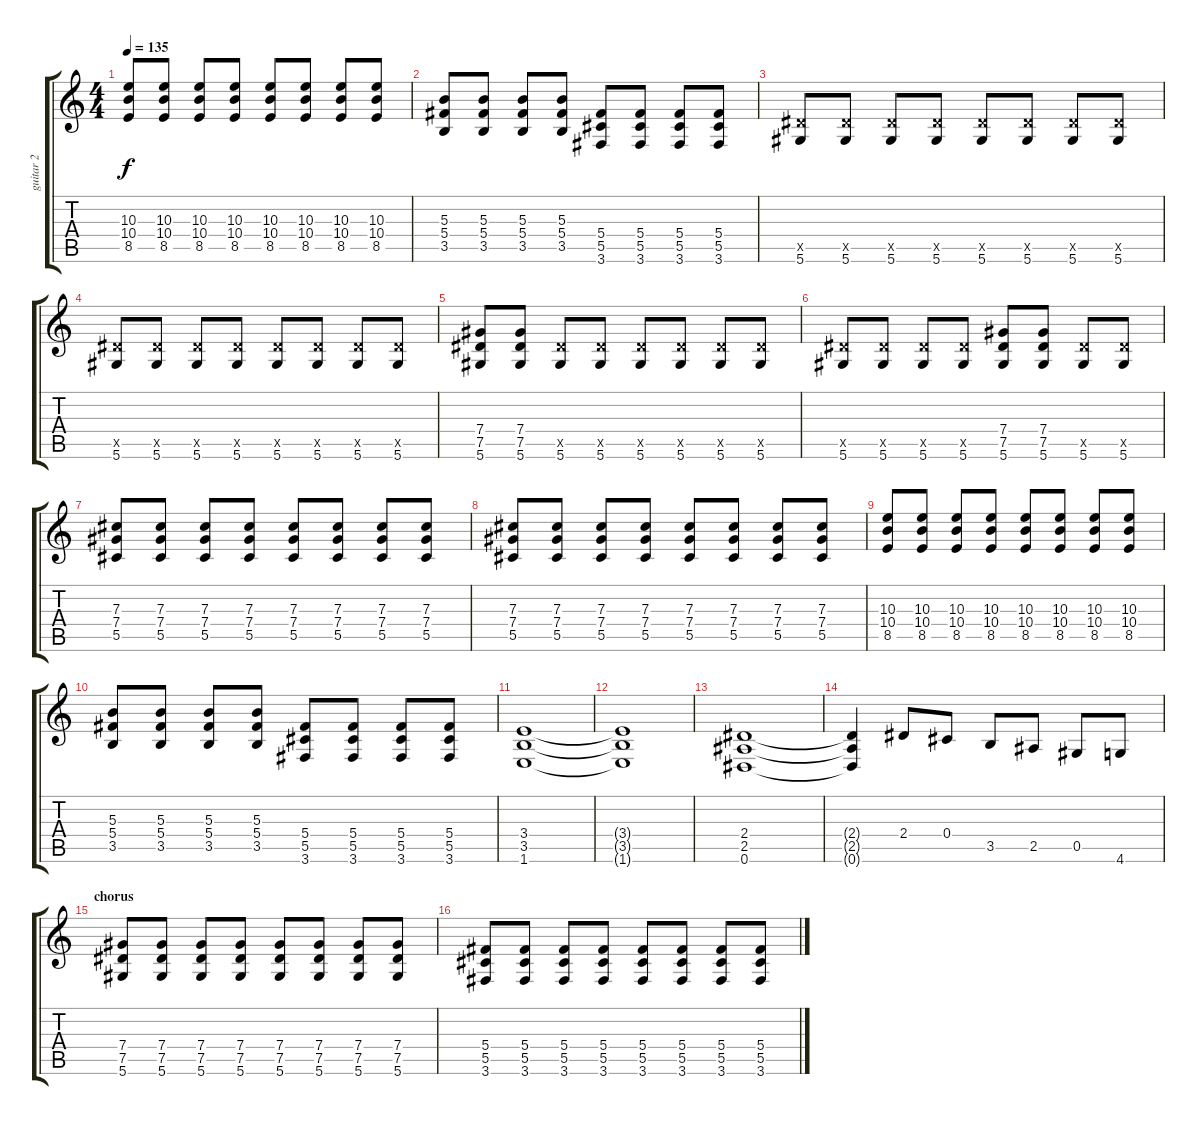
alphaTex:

\track ("guitar 2" "guitar 2") {instrument distortionguitar}
\staff {score tabs}
\tuning (Eb4 Bb3 Gb3 Db3 Ab2 Eb2) {hide}
\ts (4 4)
\tempo 135
\clef g2
\ks c
(10.3 10.4 8.5).8{dy f} (10.3 10.4 8.5).8 (10.3 10.4 8.5).8 (10.3 10.4 8.5).8 (10.3 10.4 8.5).8 (10.3 10.4 8.5).8 (10.3 10.4 8.5).8 (10.3 10.4 8.5).8 |
(5.3 5.4 3.5).8 (5.3 5.4 3.5).8 (5.3 5.4 3.5).8 (5.3 5.4 3.5).8 (5.4 5.5 3.6).8 (5.4 5.5 3.6).8 (5.4 5.5 3.6).8 (5.4 5.5 3.6).8 |
(7.5{x} 5.6).8 (7.5{x} 5.6).8 (7.5{x} 5.6).8 (7.5{x} 5.6).8 (7.5{x} 5.6).8 (7.5{x} 5.6).8 (7.5{x} 5.6).8 (7.5{x} 5.6).8 |
(7.5{x} 5.6).8 (7.5{x} 5.6).8 (7.5{x} 5.6).8 (7.5{x} 5.6).8 (7.5{x} 5.6).8 (7.5{x} 5.6).8 (7.5{x} 5.6).8 (7.5{x} 5.6).8 |
(7.4 7.5 5.6).8 (7.4 7.5 5.6).8 (7.5{x} 5.6).8 (7.5{x} 5.6).8 (7.5{x} 5.6).8 (7.5{x} 5.6).8 (7.5{x} 5.6).8 (7.5{x} 5.6).8 |
(7.5{x} 5.6).8 (7.5{x} 5.6).8 (7.5{x} 5.6).8 (7.5{x} 5.6).8 (7.4 7.5 5.6).8 (7.4 7.5 5.6).8 (7.5{x} 5.6).8 (7.5{x} 5.6).8 |
(7.3 7.4 5.5).8 (7.3 7.4 5.5).8 (7.3 7.4 5.5).8 (7.3 7.4 5.5).8 (7.3 7.4 5.5).8 (7.3 7.4 5.5).8 (7.3 7.4 5.5).8 (7.3 7.4 5.5).8 |
(7.3 7.4 5.5).8 (7.3 7.4 5.5).8 (7.3 7.4 5.5).8 (7.3 7.4 5.5).8 (7.3 7.4 5.5).8 (7.3 7.4 5.5).8 (7.3 7.4 5.5).8 (7.3 7.4 5.5).8 |
(10.3 10.4 8.5).8 (10.3 10.4 8.5).8 (10.3 10.4 8.5).8 (10.3 10.4 8.5).8 (10.3 10.4 8.5).8 (10.3 10.4 8.5).8 (10.3 10.4 8.5).8 (10.3 10.4 8.5).8 |
(5.3 5.4 3.5).8 (5.3 5.4 3.5).8 (5.3 5.4 3.5).8 (5.3 5.4 3.5).8 (5.4 5.5 3.6).8 (5.4 5.5 3.6).8 (5.4 5.5 3.6).8 (5.4 5.5 3.6).8 |
(3.4 3.5 1.6).1 |
(3.4{t} 3.5{t} 1.6{t}).1 |
(2.4 2.5 0.6).1 |
(2.4{t} 2.5{t} 0.6{t}).4 2.4.8 0.4.8 3.5.8 2.5.8 0.5.8 4.6.8 |
\section ("" "chorus")
(7.4 7.5 5.6).8 (7.4 7.5 5.6).8 (7.4 7.5 5.6).8 (7.4 7.5 5.6).8 (7.4 7.5 5.6).8 (7.4 7.5 5.6).8 (7.4 7.5 5.6).8 (7.4 7.5 5.6).8 |
(5.4 5.5 3.6).8 (5.4 5.5 3.6).8 (5.4 5.5 3.6).8 (5.4 5.5 3.6).8 (5.4 5.5 3.6).8 (5.4 5.5 3.6).8 (5.4 5.5 3.6).8 (5.4 5.5 3.6).8
